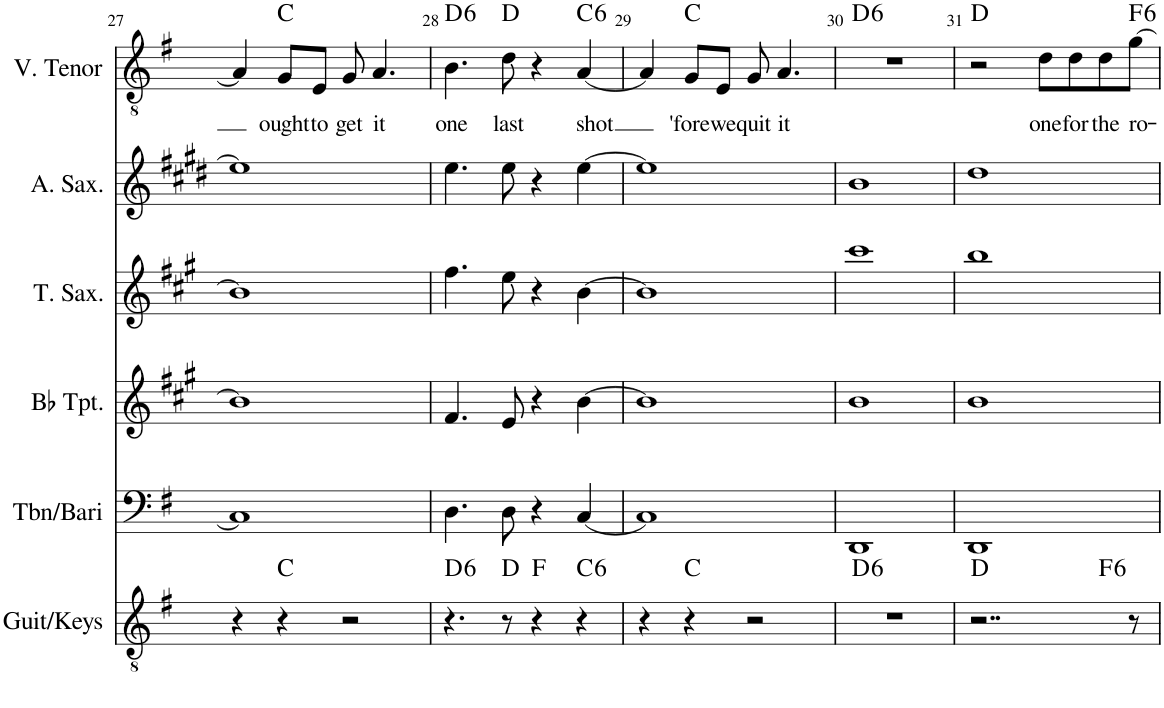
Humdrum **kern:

**kern	**harte	**kern	**kern	**kern	**kern	**kern	**text	**harte
*part6	*part6	*part5	*part4	*part3	*part2	*part1	*part1	*part1
*staff6	*	*staff5	*staff4	*staff3	*staff2	*staff1	*staff1	*
*I"Guit/Keys	*	*I"Tbn/Bari	*I"Bb Trumpet	*I"Tenor Saxophone	*I"Alto Saxophone	*I"V. Tenor	*	*
*I'Guit/Keys	*	*I'Tbn/Bari	*I'Bb Tpt.	*I'T. Sax.	*I'A. Sax.	*I'V. Tenor	*	*
!!LO:PB:g=z
*clefGv2	*	*clefF4	*clefG2	*clefG2	*clefG2	*clefGv2	*	*
*	*	*	*Trd1c2	*Trd8c14	*Trd5c9	*	*	*
*k[f#]	*	*k[f#]	*k[f#c#g#]	*k[f#c#g#]	*k[f#c#g#d#]	*k[f#]	*	*
*M4/4	*	*M4/4	*M4/4	*M4/4	*M4/4	*M4/4	*	*
=27	=27	=27	=27	=27	=27	=27	=27	=27
4r	.	1C]	1b]	1b]	1ee]	4A/]	.	.
!	!	!	!	!	!	!	!LO:LY:b	!
4r	C:maj	.	.	.	.	8G/L	ought	C:maj
!	!	!	!	!	!	!	!LO:LY:b	!
.	.	.	.	.	.	8E/J	to	.
!	!	!	!	!	!	!	!LO:LY:b	!
2r	.	.	.	.	.	8G/	get	.
!	!	!	!	!	!	!	!LO:LY:b	!
.	.	.	.	.	.	4.A/	it	.
=28	=28	=28	=28	=28	=28	=28	=28	=28
!	!LO:H:kt=6	!	!	!	!	!	!LO:LY:b	!LO:H:kt=6
4.r	D:maj6	4.D\	4.f#/	4.ff#\	4.ee\	4.B\	one	D:maj6
!	!	!	!	!	!	!	!LO:LY:b	!
8r	D:maj	8D\	8e/	8ee\	8ee\	8d\	last	D:maj
4r	F:maj	4r	4r	4r	4r	4r	.	.
!	!LO:H:kt=6	!	!	!	!	!	!LO:LY:b	!LO:H:kt=6
4r	C:maj6	[4C/	[4b\	[4b\	[4ee\	[4A/	shot	C:maj6
=29	=29	=29	=29	=29	=29	=29	=29	=29
4r	.	1C]	1b]	1b]	1ee]	4A/]	.	.
!	!	!	!	!	!	!	!LO:LY:b	!
4r	C:maj	.	.	.	.	8G/L	'fore	C:maj
!	!	!	!	!	!	!	!LO:LY:b	!
.	.	.	.	.	.	8E/J	we	.
!	!	!	!	!	!	!	!LO:LY:b	!
2r	.	.	.	.	.	8G/	quit	.
!	!	!	!	!	!	!	!LO:LY:b	!
.	.	.	.	.	.	4.A/	it	.
=30	=30	=30	=30	=30	=30	=30	=30	=30
!	!LO:H:kt=6	!	!	!	!	!	!	!LO:H:kt=6
1r	D:maj6	1DD	1b	1ccc#	1b	1r	.	D:maj6
=31	=31	=31	=31	=31	=31	=31	=31	=31
*^	*	*	*	*	*	*	*	*
2..r	2.ryy	D:maj	1DD	1b	1bb	1dd#	2r	.	D:maj
!	!	!	!	!	!	!	!	!LO:LY:b	!
.	.	.	.	.	.	.	8d\L	one	.
!	!	!	!	!	!	!	!	!LO:LY:b	!
.	.	.	.	.	.	.	8d\	for	.
!	!	!LO:H:kt=6	!	!	!	!	!	!LO:LY:b	!
.	4ryy	F:maj6	.	.	.	.	8d\	the	.
!	!	!	!	!	!	!	!	!LO:LY:b	!LO:H:kt=6
8r	.	.	.	.	.	.	[8g\J	ro-	F:maj6
*v	*v	*	*	*	*	*	*	*	*
=	=	=	=	=	=	=	=	=
*-	*-	*-	*-	*-	*-	*-	*-	*-
